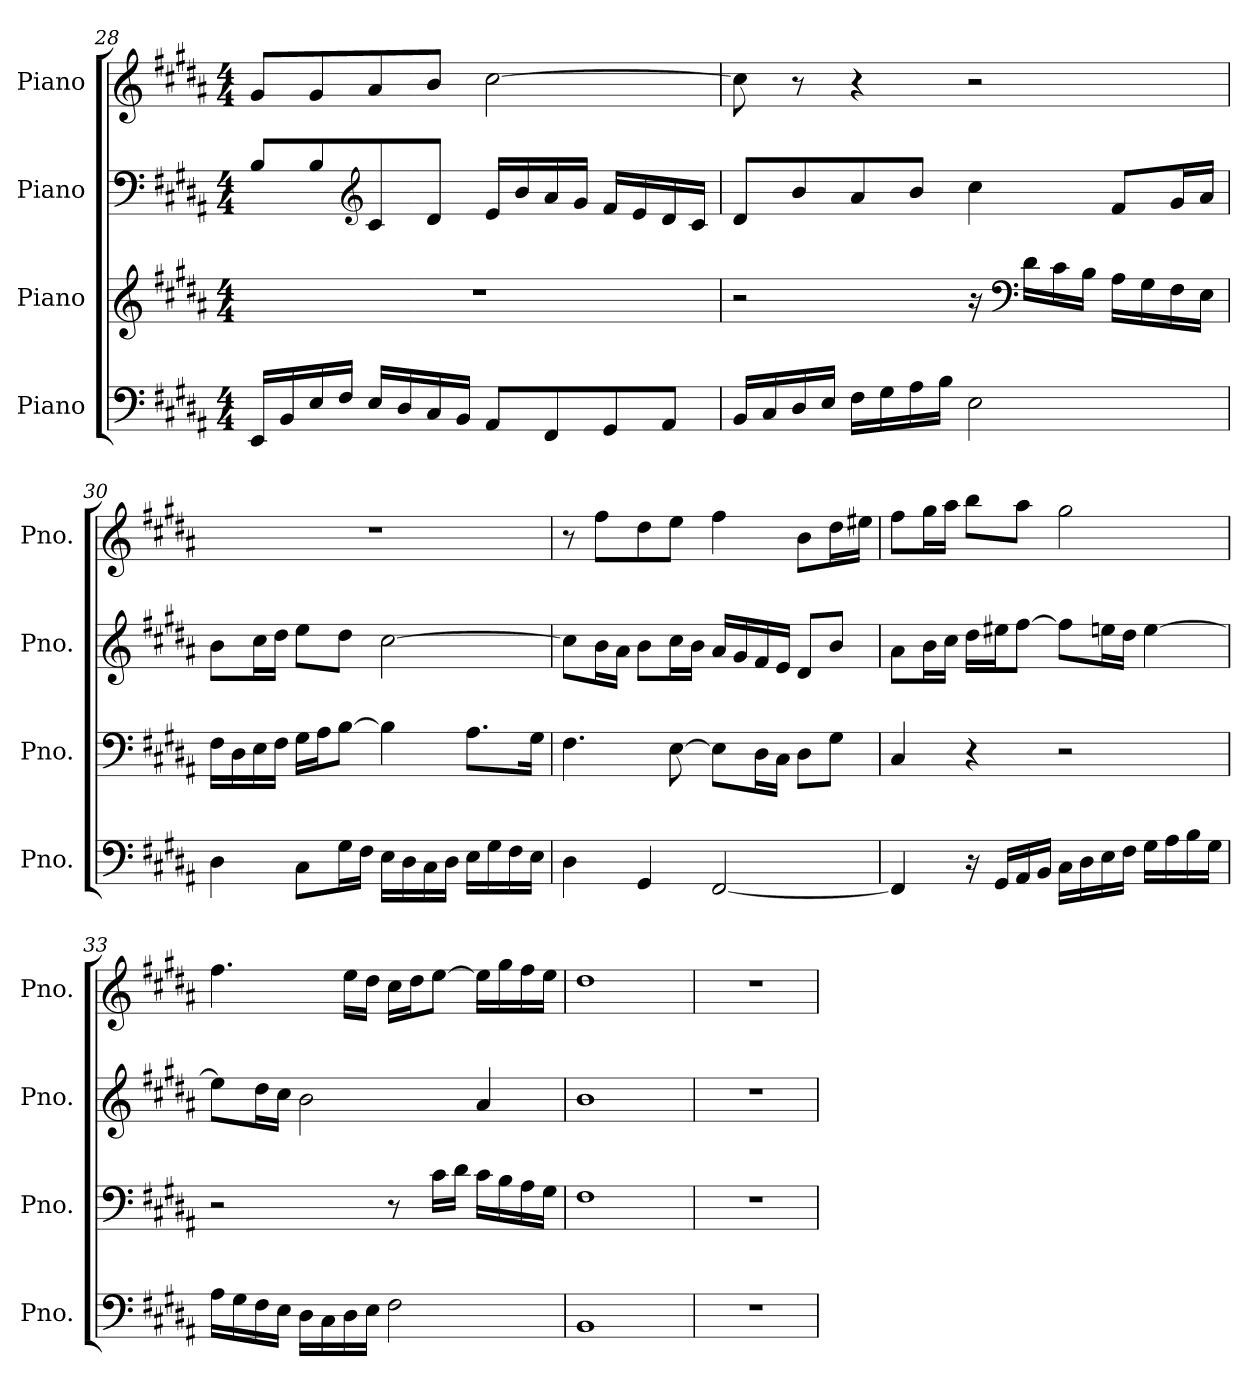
**kern	**kern	**kern	**kern
*part4	*part3	*part2	*part1
*staff4	*staff3	*staff2	*staff1
*I"Piano	*I"Piano	*I"Piano	*I"Piano
*I'Pno.	*I'Pno.	*I'Pno.	*I'Pno.
*clefF4	*clefG2	*clefF4	*clefG2
*k[f#c#g#d#a#]	*k[f#c#g#d#a#]	*k[f#c#g#d#a#]	*k[f#c#g#d#a#]
*M4/4	*M4/4	*M4/4	*M4/4
=28	=28	=28	=28
16EE/LL	1r	8B/L	8g#/L
16BB/	.	.	.
16E/	.	8B/	8g#/
16F#/JJ	.	.	.
*	*	*clefG2	*
16E/LL	.	8c#/	8a#/
16D#/	.	.	.
16C#/	.	8d#/J	8b/J
16BB/JJ	.	.	.
8AA#/L	.	16e/LL	[2cc#\
.	.	16b/	.
8FF#/	.	16a#/	.
.	.	16g#/JJ	.
8GG#/	.	16f#/LL	.
.	.	16e/	.
8AA#/J	.	16d#/	.
.	.	16c#/JJ	.
!!LO:PB:g=z
=29	=29	=29	=29
16BB/LL	2r	8d#/L	8cc#\]
16C#/	.	.	.
16D#/	.	8b/	8r
16E/JJ	.	.	.
16F#\LL	.	8a#/	4r
16G#\	.	.	.
16A#\	.	8b/J	.
16B\JJ	.	.	.
2E\	16r	4cc#\	2r
*	*clefF4	*	*
.	16d#\LL	.	.
.	16c#\	.	.
.	16B\JJ	.	.
.	16A#\LL	8f#/L	.
.	16G#\	.	.
.	16F#\	16g#/L	.
.	16E\JJ	16a#/JJ	.
=30	=30	=30	=30
4D#\	16F#\LL	8b\L	1r
.	16D#\	.	.
.	16E\	16cc#\L	.
.	16F#\JJ	16dd#\JJ	.
8C#\L	16G#\LL	8ee\L	.
.	16A#\J	.	.
16G#\L	[8B\J	8dd#\J	.
16F#\JJ	.	.	.
16E\LL	4B\]	[2cc#\	.
16D#\	.	.	.
16C#\	.	.	.
16D#\JJ	.	.	.
16E\LL	8.A#\L	.	.
16G#\	.	.	.
16F#\	.	.	.
16E\JJ	16G#\Jk	.	.
!!LO:LB:g=z
=31	=31	=31	=31
4D#\	4.F#\	8cc#\L]	8r
.	.	16b\L	8ff#\L
.	.	16a#\JJ	.
4GG#/	.	8b\L	8dd#\
.	[8E\	16cc#\L	8ee\J
.	.	16b\JJ	.
[2FF#/	8E\L]	16a#/LL	4ff#\
.	.	16g#/	.
.	16D#\L	16f#/	.
.	16C#\JJ	16e/JJ	.
.	8D#\L	8d#/L	8b\L
.	8G#\J	8b/J	16dd#\L
.	.	.	16ee#X\JJ
=32	=32	=32	=32
4FF#/]	4C#/	8a#\L	8ff#\L
.	.	16b\L	16gg#\L
.	.	16cc#\JJ	16aa#\JJ
16r	4r	16dd#\LL	8bb\L
16GG#/LL	.	16ee#X\J	.
16AA#/	.	[8ff#\J	8aa#\J
16BB/JJ	.	.	.
16C#\LL	2r	8ff#\L]	2gg#\
16D#\	.	.	.
16E\	.	16een\L	.
16F#\JJ	.	16dd#\JJ	.
16G#\LL	.	[4ee\	.
16A#\	.	.	.
16B\	.	.	.
16G#\JJ	.	.	.
!!LO:LB:g=z
=33	=33	=33	=33
16A#\LL	2r	8ee\L]	4.ff#\
16G#\	.	.	.
16F#\	.	16dd#\L	.
16E\JJ	.	16cc#\JJ	.
16D#\LL	.	2b\	.
16C#\	.	.	.
16D#\	.	.	16ee\LL
16E\JJ	.	.	16dd#\JJ
*	*	*	*MM82
2F#\	8r	.	16cc#\LL
.	.	.	16dd#\J
*	*	*	*MM76
.	16c#\LL	.	[8ee\J
.	16d#\JJ	.	.
*	*	*	*MM71
.	16c#\LL	4a#/	16ee\LL]
.	16B\	.	16gg#\
*	*	*	*MM64
.	16A#\	.	16ff#\
.	16G#\JJ	.	16ee\JJ
=34	=34	=34	=34
*	*	*	*MM68
1BB	1F#	1b	1dd#
=35	=35	=35	=35
1r	1r	1r	1r
=	=	=	=
*-	*-	*-	*-
